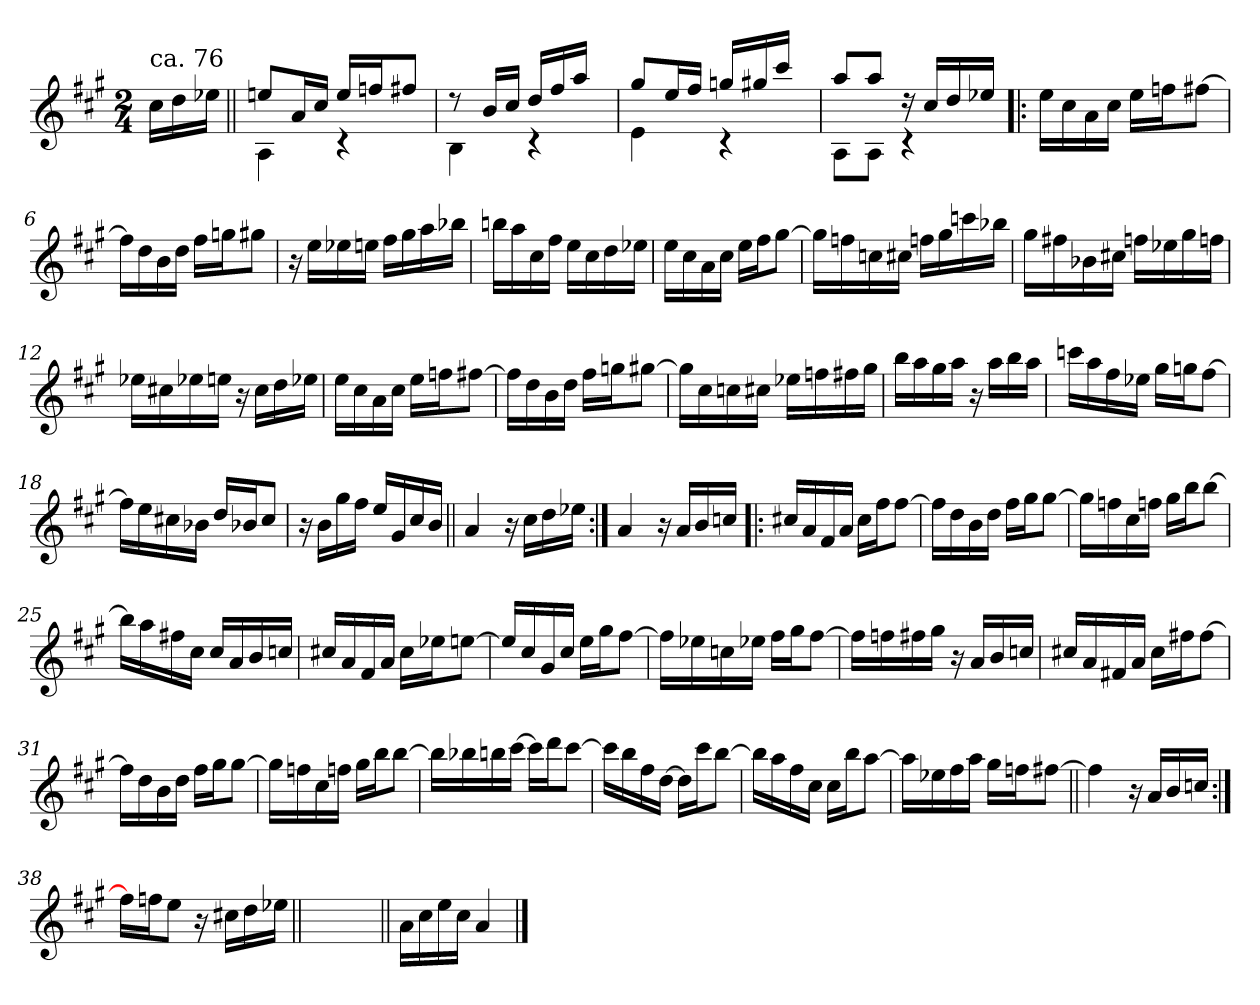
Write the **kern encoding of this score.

**kern
*part1
*staff1
*clefG2
*k[f#c#g#]
*A:
*M2/4
=
!LO:TX:a:t=ca. 76
16cc#\LL
16dd\
16ee-X\JJ
=1||
*^
8een/L	4A\
16a/L	.
16cc#/JJ	.
16ee/LL	4rc
16ffn/J	.
8ff#X/J	.
=2	=2
8rdd	4B\
16b/LL	.
16cc#/JJ	.
16dd/LL	4rc
16ff#/	.
16aa/JJ	.
16ryy	.
=3	=3
8gg#/L	4e\
16ee/L	.
16ff#/JJ	.
16ggn/LL	4rc
16gg#X/	.
16ccc#/JJ	.
16ryy	.
=4	=4
8aa/L	8A\L
8aa/J	8A\J
16rdd	4rc
16cc#/LL	.
16dd/	.
16ee-X/JJ	.
*v	*v
!!LO:LB:g=z
=5!|:
16ee\LL
16cc#\
16a\
16cc#\JJ
16ee\LL
16ffn\J
[>8ff#X\J
=6
16ff#\LL]
16dd\
16b\
16dd\JJ
16ff#\LL
16ggn\J
8gg#X\J
=7
16r
16ee\LL
16ee-X\
16een\JJ
16ff#\LL
16gg#\
16aa\
16bb-X\JJ
=8
16bbn\LL
16aa\
16cc#\
16ff#\JJ
16ee\LL
16cc#\
16dd\
16ee-X\JJ
!!LO:LB:g=z
=9
16ee\LL
16cc#\
16a\
16cc#\JJ
16ee\LL
16ff#\J
[>8gg#\J
=10
16gg#\LL]
16ffn\
16ccn\
16cc#X\JJ
16ffn\LL
16gg#\
16cccn\
16bb-X\JJ
=11
16gg#\LL
16ff#X\
16b-X\
16cc#X\JJ
16ffn\LL
16ee-X\
16gg#\
16ffn\JJ
=12
16ee-X\LL
16cc#X\
16ee-X\
16een\JJ
16r
16cc#\LL
16dd\
16ee-X\JJ
!!LO:LB:g=z
=13
16ee\LL
16cc#\
16a\
16cc#\JJ
16ee\LL
16ffn\J
[>8ff#X\J
=14
16ff#\LL]
16dd\
16b\
16dd\JJ
16ff#\LL
16ggn\J
[>8gg#X\J
=15
16gg#\LL]
16cc#\
16ccn\
16cc#X\JJ
16ee-X\LL
16ffn\
16ff#X\
16gg#\JJ
=16
16bb\LL
16aa\
16gg#\
16aa\JJ
16r
16aa\LL
16bb\
16aa\JJ
!!LO:LB:g=z
=17
16cccn\LL
16aa\
16ff#\
16ee-X\JJ
16gg#\LL
16ggn\J
[>8ff#\J
=18
16ff#\LL]
16ee\
16cc#X\
16b-X\JJ
16dd/LL
16b-X/J
8cc#/J
=19
16r
16b\LL
16gg#\
16ff#\JJ
16ee/LL
16g#/
16cc#/
16b/JJ
=20||
4a/
16r
16cc#\LL
16dd\
16ee-X\JJ
!!LO:LB:g=z
=21:|!
4a/
16r
16a/LL
16b/
16ccn/JJ
=22!|:
16cc#X/LL
16a/
16f#/
16a/JJ
16cc#\LL
16ff#\J
[>8ff#\J
=23
16ff#\LL]
16dd\
16b\
16dd\JJ
16ff#\LL
16gg#\J
[>8gg#\J
=24
16gg#\LL]
16ffn\
16cc#\
16ffn\JJ
16gg#\LL
16bb\J
[8bb\J
!!LO:LB:g=z
=25
16bb\LL]
16aa\
16ff#X\
16cc#\JJ
16cc#/LL
16a/
16b/
16ccn/JJ
=26
16cc#X/LL
16a/
16f#/
16a/JJ
16cc#\LL
16ee-X\J
[>8een\J
=27
16ee/LL]
16cc#/
16g#/
16cc#/JJ
16ee\LL
16gg#\J
[>8ff#\J
=28
16ff#\LL]
16ee-X\
16ccn\
16ee-X\JJ
16ff#\LL
16gg#\J
[>8ff#\J
!!LO:LB:g=z
=29
16ff#\LL]
16ffn\
16ff#X\
16gg#\JJ
16r
16a/LL
16b/
16ccn/JJ
=30
16cc#X/LL
16a/
16f#X/
16a/JJ
16cc#\LL
16ff#X\J
[>8ff#\J
=31
16ff#\LL]
16dd\
16b\
16dd\JJ
16ff#\LL
16gg#\J
[>8gg#\J
=32
16gg#\LL]
16ffn\
16cc#\
16ffn\JJ
16gg#\LL
16bb\J
[8bb\J
!!LO:LB:g=z
=33
16bb\LL]
16bb-X\
16bbn\
[>16ccc#\JJ
16ccc#\LL]
16ddd\J
[>8ccc#\J
=34
16ccc#\LL]
16bb\
16ff#\
[>16dd\JJ
16dd\LL]
16ccc#\J
[8bb\J
=35
16bb\LL]
16aa\
16ff#\
16cc#\JJ
16cc#\LL
16bb\J
[8aa\J
=36
16aa\LL]
16ee-X\
16ff#\
16aa\JJ
16gg#\LL
16ffn\J
[>8ff#X\J
!!LO:LB:g=z
=37||
4ff#\]
16r
16a/LL
16b/
16ccn/JJ
=38:|!
16ff#\LL]
16ffn\J
8ee\J
16r
16cc#X\LL
16dd\
16ee-X\JJ
=39||
2ryy
=40||
16a\LL
16cc#\
16ee\
16cc#\JJ
4a/
==
*-
